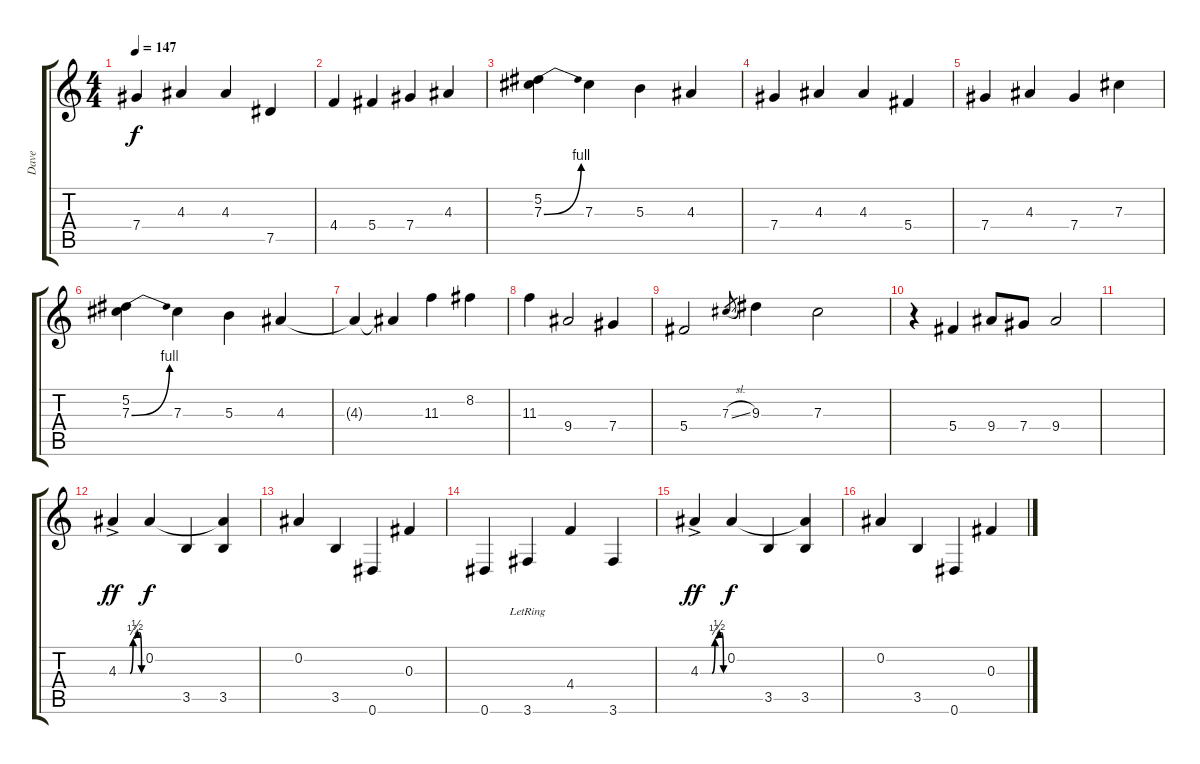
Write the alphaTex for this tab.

\track ("Dave" "Dave") {instrument overdrivenguitar}
\staff {score tabs}
\tuning (Eb4 Bb3 Gb3 Db3 Ab2 Eb2) {hide}
\ts (4 4)
\tempo 147
\clef g2
\ks c
7.4.4{dy f} 4.3.4 4.3.4 7.5.4 |
4.4.4 5.4.4 7.4.4 4.3.4 |
(5.2 7.3{be (bend 0 0 60 4)}).4 7.3.4 5.3.4 4.3.4 |
7.4.4 4.3.4 4.3.4 5.4.4 |
7.4.4 4.3.4 7.4.4 7.3.4 |
(5.2 7.3{be (bend 0 0 60 4)}).4 7.3.4 5.3.4 4.3.4 |
4.3{t}.4 4.3{t}.4 11.3.4 8.2.4 |
11.3.4 9.4.2 7.4.4 |
5.4.2 7.3{sl}.8{gr} 9.3.4 7.3.2 |
r.4 5.4.4 9.4.8 7.4.8 9.4.2 |
|
4.3{be (custom 0 0 30 0 38 1 49 2 55 2 60 0) ac}.4{dy ff volume 10} 0.2.4{dy f} 3.5.4 (0.2{t} 3.5).4 |
0.2.4 3.5.4 0.6.4 0.3.4 |
0.6.4 3.6{lr}.4 4.4.4 3.6.4 |
4.3{be (custom 0 0 30 0 38 1 49 2 55 2 60 0) ac}.4{dy ff} 0.2.4{dy f} 3.5.4 (0.2{t} 3.5).4 |
0.2.4 3.5.4 0.6.4 0.3.4
